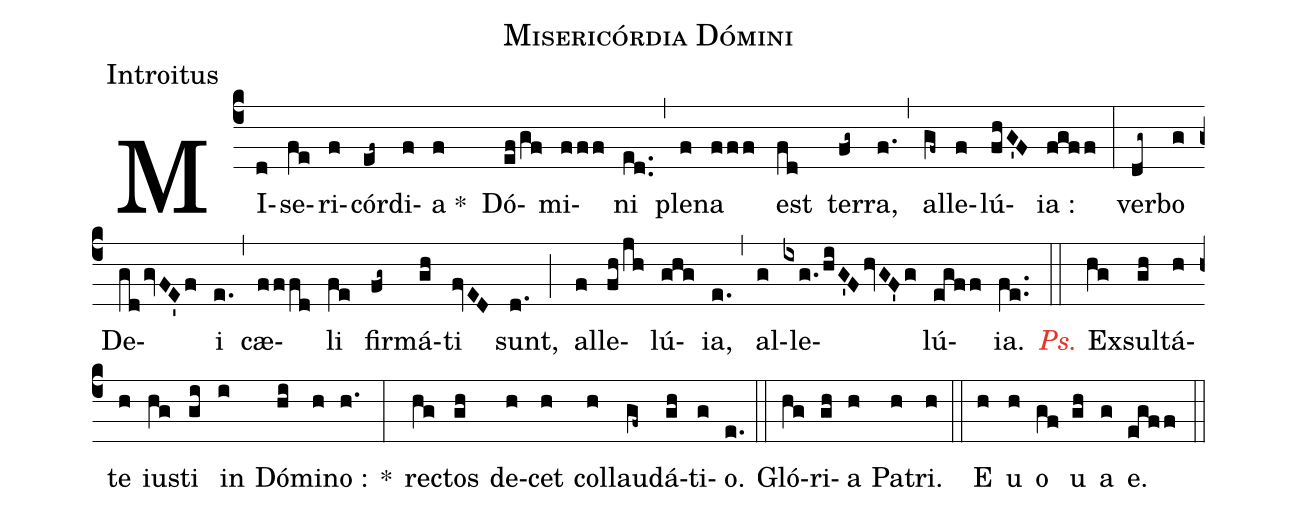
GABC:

name:Misericórdia Dómini;
office-part:Introitus;
%%
(c4) MI(d)se(fe)ri(f)cór(ef~)di(f)a *(f) Dó(ef/gf)mi(fff)ni(ed..) (,)
ple(f)na(fff) est(fd) ter(fg~)ra,(f.) (,)
al(gf~)le(f)lú(fhG'F)ia :(fgff) (:)
ver(dg~)bo(g) De(gdgvFE'f)i(e.) (,)
cæ(fffd)li(fe) fir(fg~)má(gh)ti(fvED) sunt,(d.) (;)
al(f)le(fh/jh)lú(ghg)ia,(e.) (,)
al(g)le(ixg./hiG'FhvGF'g)lú(egff)ia.(fe..) (::)

<c><i>Ps.</i></c> Ex(hg)sul(gh)tá(h)te(h) iu(hg)sti(gi) in(i) Dó(hi)mi(h)no :(h.) *(:)
re(hg)ctos(gh) de(h)cet(h) col(h)lau(gf~)dá(gh)ti(g)o.(e.) (::)

Gló(hg)ri(gh)a(h) Pa(h)tri.(h) (::)
<eu>E(h) u(h) o(gf) u(gh) a(g) e.</eu>(egff) (::)
